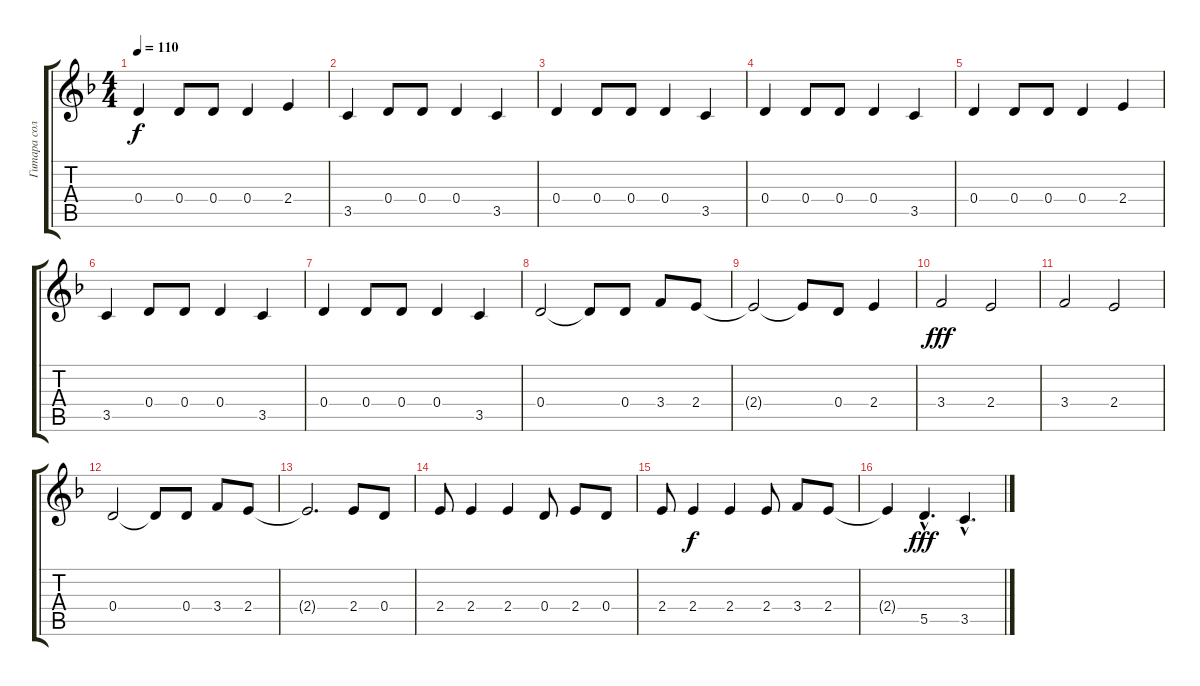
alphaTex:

\track ("Гитара соло" "Гитара сол") {instrument acousticguitarnylon}
\staff {score tabs}
\tuning (E4 B3 G3 D3 A2 E2) {hide}
\ts (4 4)
\tempo 110
\clef g2
\ks f
0.4.4{dy f} 0.4.8 0.4.8 0.4.4 2.4.4 |
3.5.4 0.4.8 0.4.8 0.4.4 3.5.4 |
0.4.4 0.4.8 0.4.8 0.4.4 3.5.4 |
0.4.4 0.4.8 0.4.8 0.4.4 3.5.4 |
0.4.4 0.4.8 0.4.8 0.4.4 2.4.4 |
3.5.4 0.4.8 0.4.8 0.4.4 3.5.4 |
0.4.4 0.4.8 0.4.8 0.4.4 3.5.4 |
0.4.2 0.4{t}.8 0.4.8 3.4.8 2.4.8 |
2.4{t}.2 2.4{t}.8 0.4.8 2.4.4 |
3.4.2{dy fff} 2.4.2 |
3.4.2 2.4.2 |
0.4.2 0.4{t}.8 0.4.8 3.4.8 2.4.8 |
2.4{t}.2{d} 2.4.8 0.4.8 |
2.4.8 2.4.4 2.4.4 0.4.8 2.4.8 0.4.8 |
2.4.8 2.4.4{dy f} 2.4.4 2.4.8 3.4.8 2.4.8 |
2.4{t}.4 5.5{hac}.4{d dy fff} 3.5{hac}.4{d}
